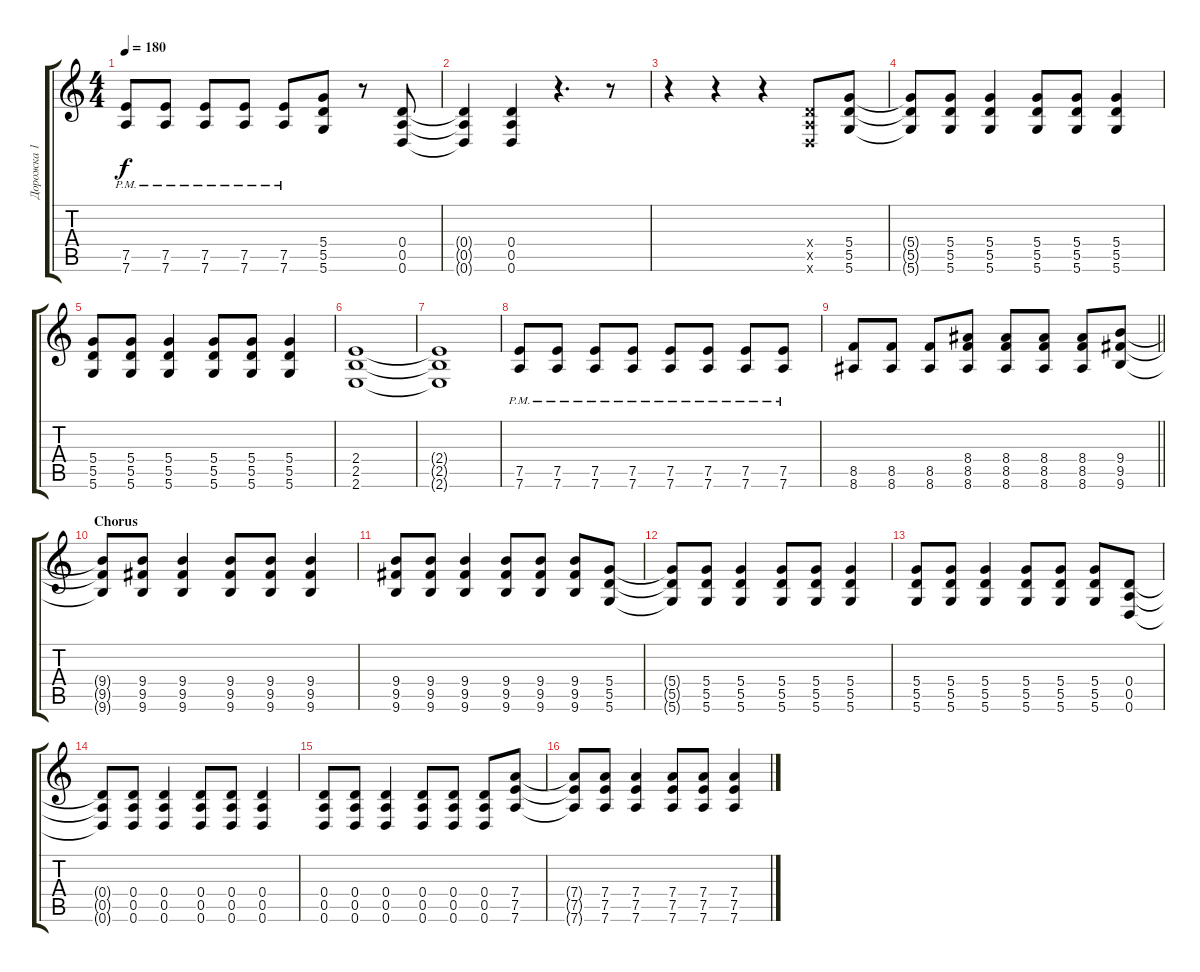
\track ("Дорожка 1" "Дорожка 1") {instrument distortionguitar}
\staff {score tabs}
\tuning (E4 B3 G3 D3 A2 D2) {hide}
\ts (4 4)
\tempo 180
\clef g2
\ks c
(7.5{pm} 7.6{pm}).8{dy f} (7.5{pm} 7.6{pm}).8 (7.5{pm} 7.6{pm}).8 (7.5{pm} 7.6{pm}).8 (7.5{pm} 7.6{pm}).8 (5.4 5.5 5.6).8 r.8 (0.4 0.5 0.6).8 |
(0.4{t} 0.5{t} 0.6{t}).4 (0.4 0.5 0.6).4 r.4{d} r.8 |
r.4 r.4 r.4 (0.4{x} 0.5{x} 0.6{x}).8 (5.4 5.5 5.6).8 |
(5.4{t} 5.5{t} 5.6{t}).8 (5.4 5.5 5.6).8 (5.4 5.5 5.6).4 (5.4 5.5 5.6).8 (5.4 5.5 5.6).8 (5.4 5.5 5.6).4 |
(5.4 5.5 5.6).8 (5.4 5.5 5.6).8 (5.4 5.5 5.6).4 (5.4 5.5 5.6).8 (5.4 5.5 5.6).8 (5.4 5.5 5.6).4 |
(2.4 2.5 2.6).1{volume 12} |
(2.4{t} 2.5{t} 2.6{t}).1 |
(7.5{pm} 7.6{pm}).8{volume 16} (7.5{pm} 7.6{pm}).8 (7.5{pm} 7.6{pm}).8 (7.5{pm} 7.6{pm}).8 (7.5{pm} 7.6{pm}).8 (7.5{pm} 7.6{pm}).8 (7.5{pm} 7.6{pm}).8 (7.5{pm} 7.6{pm}).8 |
\barLineRight lightlight
(8.5 8.6).8 (8.5 8.6).8 (8.5 8.6).8 (8.4 8.5 8.6).8 (8.4 8.5 8.6).8 (8.4 8.5 8.6).8 (8.4 8.5 8.6).8 (9.4 9.5 9.6).8 |
\section ("" "Chorus")
(9.4{t} 9.5{t} 9.6{t}).8 (9.4 9.5 9.6).8 (9.4 9.5 9.6).4 (9.4 9.5 9.6).8 (9.4 9.5 9.6).8 (9.4 9.5 9.6).4 |
(9.4 9.5 9.6).8 (9.4 9.5 9.6).8 (9.4 9.5 9.6).4 (9.4 9.5 9.6).8 (9.4 9.5 9.6).8 (9.4 9.5 9.6).8 (5.4 5.5 5.6).8 |
(5.4{t} 5.5{t} 5.6{t}).8 (5.4 5.5 5.6).8 (5.4 5.5 5.6).4 (5.4 5.5 5.6).8 (5.4 5.5 5.6).8 (5.4 5.5 5.6).4 |
(5.4 5.5 5.6).8 (5.4 5.5 5.6).8 (5.4 5.5 5.6).4 (5.4 5.5 5.6).8 (5.4 5.5 5.6).8 (5.4 5.5 5.6).8 (0.4 0.5 0.6).8 |
(0.4{t} 0.5{t} 0.6{t}).8 (0.4 0.5 0.6).8 (0.4 0.5 0.6).4 (0.4 0.5 0.6).8 (0.4 0.5 0.6).8 (0.4 0.5 0.6).4 |
(0.4 0.5 0.6).8 (0.4 0.5 0.6).8 (0.4 0.5 0.6).4 (0.4 0.5 0.6).8 (0.4 0.5 0.6).8 (0.4 0.5 0.6).8 (7.4 7.5 7.6).8 |
(7.4{t} 7.5{t} 7.6{t}).8 (7.4 7.5 7.6).8 (7.4 7.5 7.6).4 (7.4 7.5 7.6).8 (7.4 7.5 7.6).8 (7.4 7.5 7.6).4
